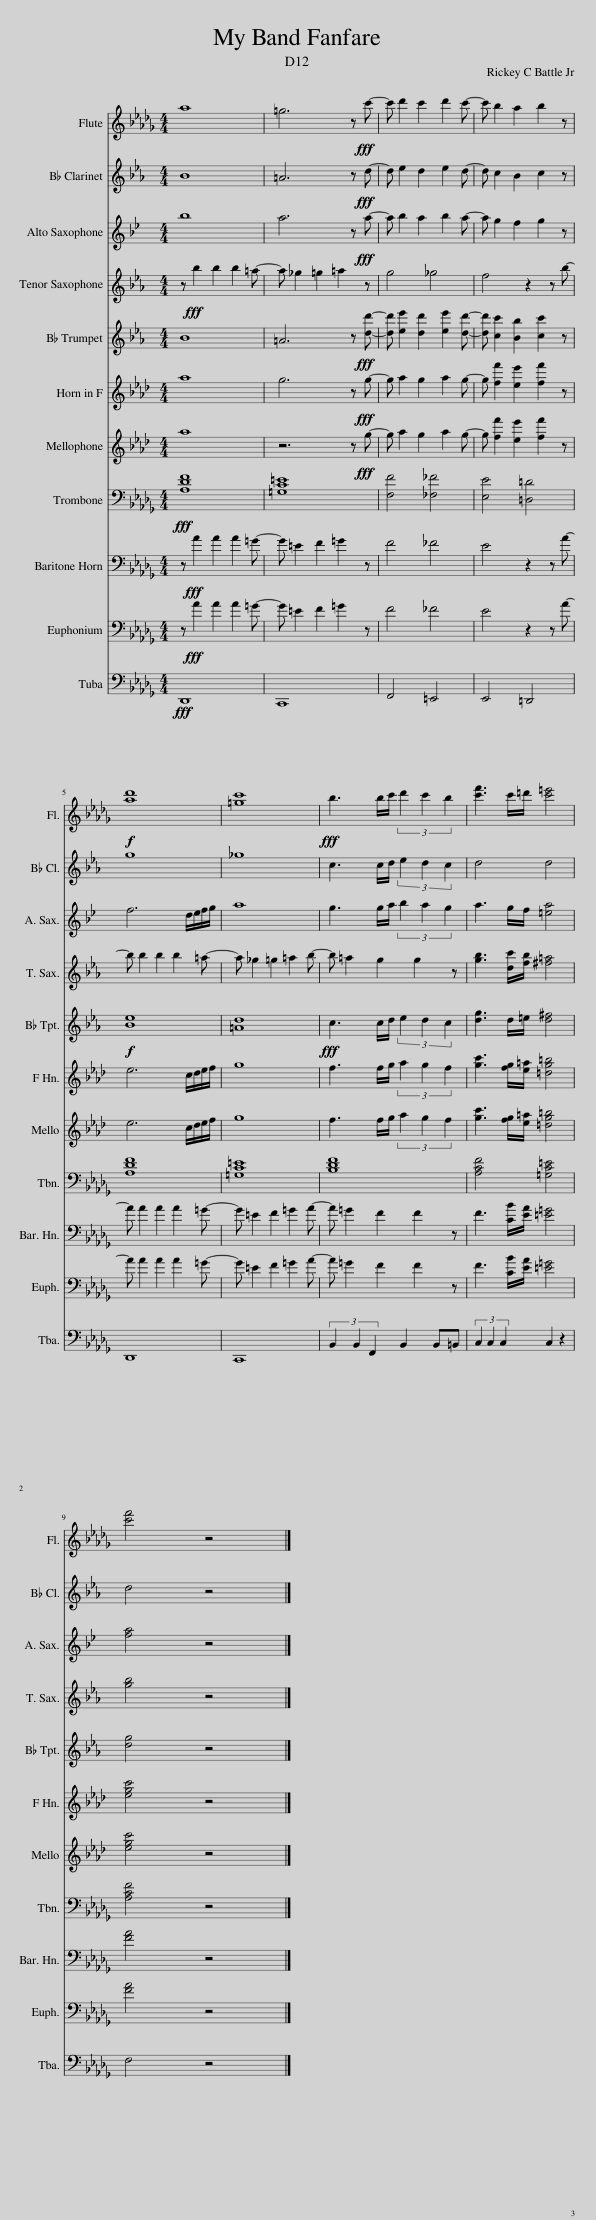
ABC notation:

X:1
%%score 1 2 3 4 5 6 7 8 9 10 11
L:1/8
M:4/4
I:linebreak $
K:Db
V:1 treble
V:2 treble transpose=-2
V:3 treble transpose=-9
V:4 treble transpose=-14
V:5 treble transpose=-2
V:6 treble transpose=-7
V:7 treble transpose=-7
V:8 bass
V:9 bass
V:10 bass
V:11 bass
V:1
 a8 | =g6 z!fff! c'- | c' d'2 c'2 d'2 c'- | c' b2 a2 b2 z |$!f! [ad']8 | %5
 [=gc']8 |!fff! b3 b/c'/ (3d'2 c'2 b2 | [c'f']3 c'/=d'/ [c'=e']4 |$ [c'f']4 z4 |] %9
V:2
[K:Eb] B8 | =A6 z!fff! d- | d e2 d2 e2 d- | d c2 B2 c2 z |$ g8 | %5
 _g8 | c3 c/d/ (3e2 d2 c2 | d4 d4 |$ d4 z4 |] %9
V:3
[K:Bb] b8 | a6 z!fff! a- | a b2 a2 b2 a- | a g2 f2 g2 z |$ f6 d/e/f/g/ | %5
 a8 | g3 g/a/ (3b2 a2 g2 | a3 g/f/ [=ea]4 |$ [fa]4 z4 |] %9
V:4
[K:Eb] z!fff! b2 b2 b2 =a- | a _g2 =g2 =a2 z | g4 _g4 | f4 z2 z b- |$ b b2 b2 b2 =a- | %5
 a _g2 =g2 =a2 b- | b =a2 g2 g2 z | [gb]3 [dc']/[fb]/ [^f=a]4 |$ [gb]4 z4 |] %9
V:5
[K:Eb] B8 | =A6 z!fff! [dd']- | [dd'] [ee']2 [dd']2 [ee']2 [dd']- | [dd'] [cc']2 [Bb]2 [cc']2 z |$!f! [Be]8 | %5
 [=Ad]8 |!fff! c3 c/d/ (3e2 d2 c2 | [dg]3 d/=e/ [d^f]4 |$ [dg]4 z4 |] %9
V:6
[K:Ab] a8 | g6 z!fff! g- | g a2 g2 a2 g- | g [ff']2 [ee']2 [ff']2 z |$ e6 c/d/e/f/ | %5
 g8 | f3 f/g/ (3a2 g2 f2 | [gc']3 [fg]/[e=a]/ [=dg=b]4 |$ [egc']4 z4 |] %9
V:7
[K:Ab] a8 | z6 z!fff! g- | g a2 g2 a2 g- | g [ff']2 [ee']2 [ff']2 z |$ e6 c/d/e/f/ | %5
 g8 | f3 f/g/ (3a2 g2 f2 | [gc']3 [fg]/[e=a]/ [=dg=b]4 |$ [egc']4 z4 |] %9
V:8
!fff! [A,DF]8 | [=G,C=E]8 | [F,F]4 [_F,_F]4 | [E,E]4 [=D,=D]4 |$ [A,DF]8 | %5
 [=G,C=E]8 | [B,DF]8 | [A,CF]4 [=G,C=E]4 |$ [A,CF]4 z4 |] %9
V:9
 z!fff! A2 A2 A2 =G- | G =E2 F2 =G2 z | F4 _F4 | E4 z2 z A- |$ A A2 A2 A2 =G- | %5
 G =E2 F2 =G2 A- | A =G2 F2 F2 z | F3 [CB]/[EA]/ [=E=G]4 |$ [FA]4 z4 |] %9
V:10
 z!fff! A2 A2 A2 =G- | G =E2 F2 =G2 z | F4 _F4 | E4 z2 z A- |$ A A2 A2 A2 =G- | %5
 G =E2 F2 =G2 A- | A =G2 F2 F2 z | F3 [CB]/[EA]/ [=E=G]4 |$ [FA]4 z4 |] %9
V:11
!fff! D,,8 | C,,8 | F,,4 =E,,4 | E,,4 =D,,4 |$ D,,8 | %5
 C,,8 | (3B,,2 B,,2 F,,2 B,,2 B,,=B,, | (3C,2 C,2 C,2 C,2 z2 |$ F,4 z4 |] %9
